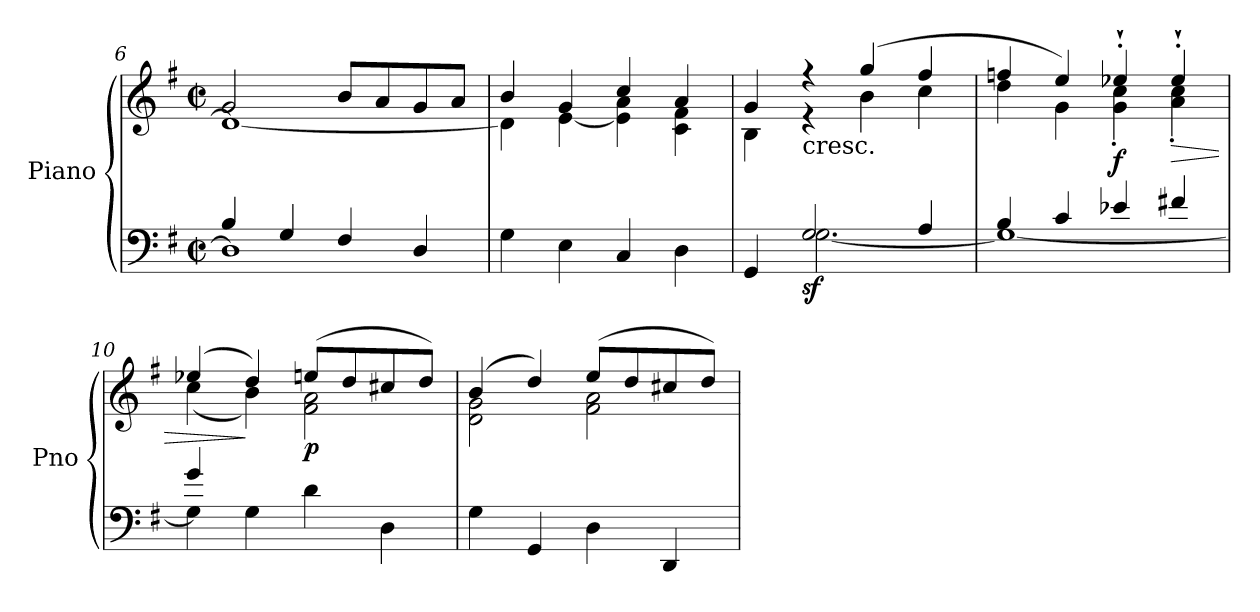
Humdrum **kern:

**kern	**kern	**dynam
*part1	*part1	*part1
*staff2	*staff1	*staff1/2
*I"Piano	*	*
*I'Pno	*	*
*clefF4	*clefG2	*
*k[f#]	*k[f#]	*
*G:	*G:	*
*M2/2	*M2/2	*
*met(c|)	*met(c|)	*
=6	=6	=6
*^	*^	*
4B/	1D]	2g/	1d_	.
4G/	.	.	.	.
4F#/	.	8b/L	.	.
.	.	8a/	.	.
4D/	.	8g/	.	.
.	.	8a/J	.	.
*v	*v	*	*	*
!!LO:LB:g=z	!!
=7	=7	=7	=7
4G\	4b/	4d\]	.
4E\	4g/	[4e\	.
4C/	4cc/	4e\] 4a\	.
4D\	4a/	4c\ 4f#\	.
=8	=8	=8	=8
*^	*	*	*
4GG/	4ryy	4g/	4B\	.
!	!	!LO:TX:b:t=cresc.	!	!
!	!	!	!	!LO:DY:b=2
2G/	[2.G\	4rff	4re	sf
.	.	(4gg/	4b\	.
4A/	.	4ff#/	4cc\	.
=9	=9	=9	=9	=9
4B/	1G_	4ffn/	4dd\	.
4c/	.	4ee/)	4g\	.
!	!	!	!	!LO:DY:b
4e-X/	.	4ee-X`'/	4g\' 4cc\'	f
!	!	!	!	!LO:HP:b
4f#X/	.	4ee-`'/	4a\' 4cc\'	>
=10	=10	=10	=10	=10
4g/	4G\]	(4ee-X/	(4cc\	.
4G\	2.ryy	4dd/)	4b\)	]
!	!	!	!	!LO:DY:b
4d\	.	(8een/L	2f#\ 2a\	p
.	.	8dd/	.	.
4D\	.	8cc#X/	.	.
.	.	8dd/J)	.	.
*v	*v	*	*	*
=11	=11	=11	=11
4G\	(4b/	2d\ 2g\	.
4GG/	4dd/)	.	.
4D\	(8ee/L	2f#\ 2a\	.
.	8dd/	.	.
4DD/	8cc#X/	.	.
.	8dd/J)	.	.
*	*v	*v	*
=	=	=
*-	*-	*-
